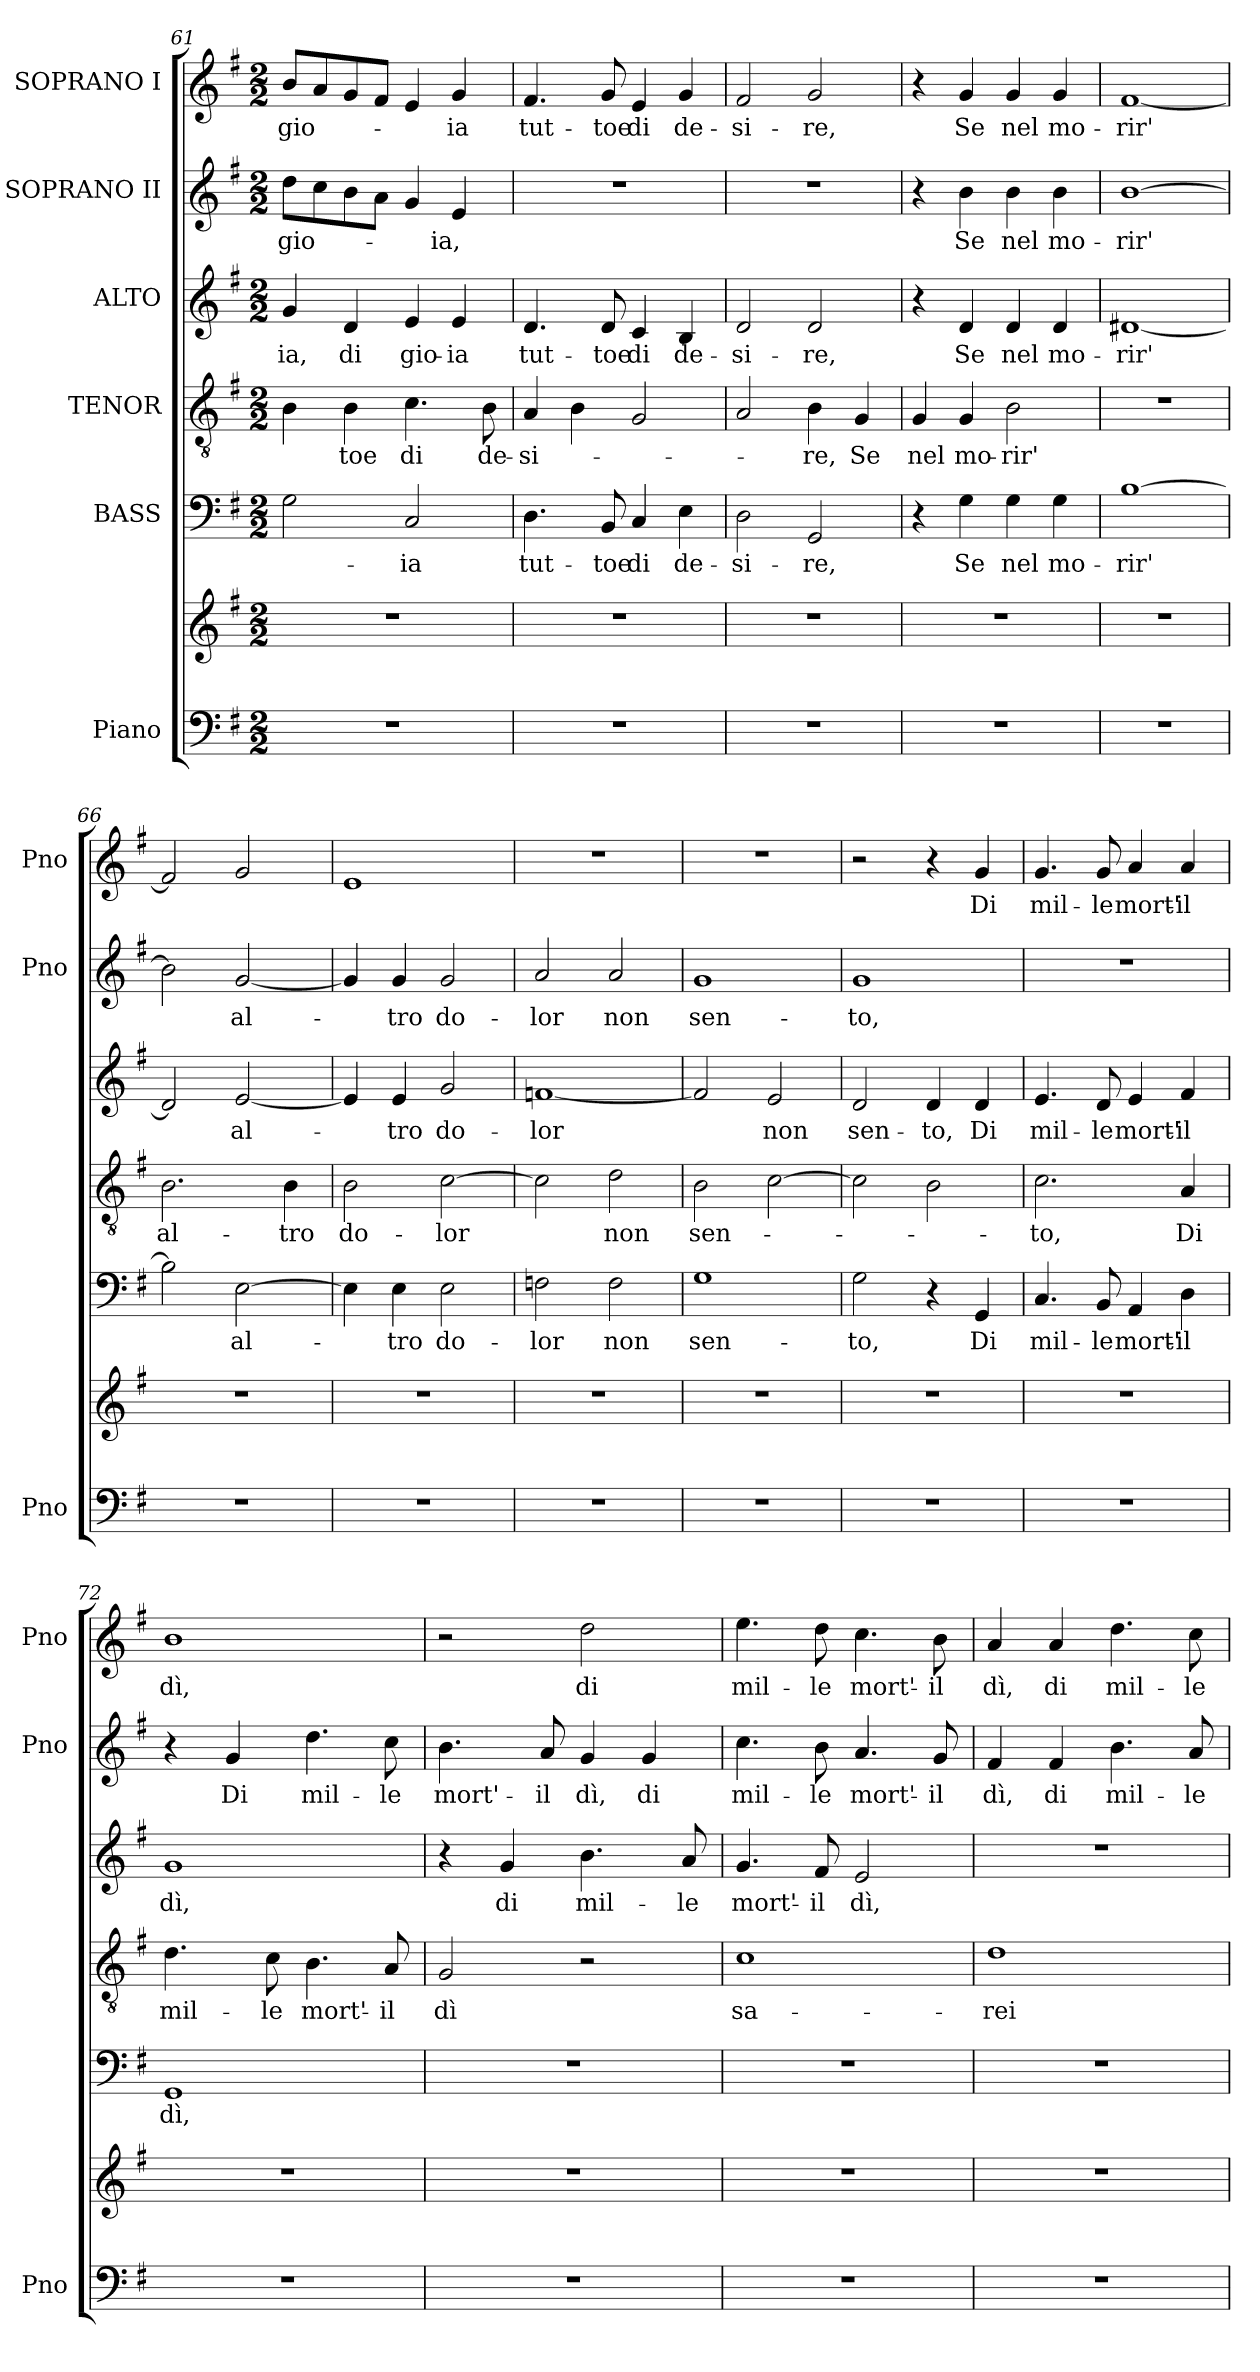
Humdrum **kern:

**kern	**kern	**kern	**text	**kern	**text	**kern	**text	**kern	**text	**kern	**text
*part6	*part6	*part5	*part5	*part4	*part4	*part3	*part3	*part2	*part2	*part1	*part1
*staff7	*staff6	*staff5	*staff5	*staff4	*staff4	*staff3	*staff3	*staff2	*staff2	*staff1	*staff1
*I"Piano	*	*I"BASS	*	*I"TENOR	*	*I"ALTO	*	*I"SOPRANO II	*	*I"SOPRANO I	*
*I'Pno	*	*	*	*	*	*	*	*I'Pno	*	*I'Pno	*
!!LO:LB:g=z
*clefF4	*clefG2	*clefF4	*	*clefGv2	*	*clefG2	*	*clefG2	*	*clefG2	*
*k[f#]	*k[f#]	*k[f#]	*	*k[f#]	*	*k[f#]	*	*k[f#]	*	*k[f#]	*
*G:	*G:	*G:	*	*G:	*	*G:	*	*G:	*	*G:	*
*M2/2	*M2/2	*M2/2	*	*M2/2	*	*M2/2	*	*M2/2	*	*M2/2	*
=61	=61	=61	=61	=61	=61	=61	=61	=61	=61	=61	=61
1r	1r	2G\	-­-	4B\	-­	4g/	-ia,	8dd\L	gio-	8b/L	gio-
.	.	.	.	.	.	.	.	8cc\	.	8a/	.
.	.	.	.	4B\	toe	4d/	di	8b\	.	8g/	.
.	.	.	.	.	.	.	.	8a\J	.	8f#/J	.
.	.	2C/	-ia	4.c\	di	4e/	gio-	4g/	.	4e/	.
.	.	.	.	.	.	4e/	-ia	4e/	-ia,	4g/	-ia
.	.	.	.	8B\	de-	.	.	.	.	.	.
=62	=62	=62	=62	=62	=62	=62	=62	=62	=62	=62	=62
1r	1r	4.D\	tut-	4A/	-si-	4.d/	tut-	1r	.	4.f#/	tut-
.	.	.	.	4B\	.	.	.	.	.	.	.
.	.	8BB/	-toe	.	.	8d/	-toe	.	.	8g/	-toe
.	.	4C/	di	2G/	.	4c/	di	.	.	4e/	di
.	.	4E\	de-	.	.	4B/	de-	.	.	4g/	de-
=63	=63	=63	=63	=63	=63	=63	=63	=63	=63	=63	=63
1r	1r	2D\	-si-	2A/	.	2d/	-si-	1r	.	2f#/	-si-
.	.	2GG/	-re,	4B\	-re,	2d/	-re,	.	.	2g/	-re,
.	.	.	.	4G/	Se	.	.	.	.	.	.
=64	=64	=64	=64	=64	=64	=64	=64	=64	=64	=64	=64
1r	1r	4r	.	4G/	nel	4r	.	4r	.	4r	.
.	.	4G\	Se	4G/	mo-	4d/	Se	4b\	Se	4g/	Se
.	.	4G\	nel	2B\	-rir'	4d/	nel	4b\	nel	4g/	nel
.	.	4G\	mo-	.	.	4d/	mo-	4b\	mo-	4g/	mo-
=65	=65	=65	=65	=65	=65	=65	=65	=65	=65	=65	=65
1r	1r	[1B	-rir'	1r	.	[1d#X	-rir'	[1b	-rir'	[1f#	-rir'
!!LO:LB:g=z
=66	=66	=66	=66	=66	=66	=66	=66	=66	=66	=66	=66
1r	1r	2B\]	.	2.B\	al-	2d#/]	.	2b\]	.	2f#/]	.
.	.	[2E\	al-	.	.	[2e/	al-	[2g/	al-	2g/	.
.	.	.	.	4B\	-tro	.	.	.	.	.	.
=67	=67	=67	=67	=67	=67	=67	=67	=67	=67	=67	=67
1r	1r	4E\]	.	2B\	do-	4e/]	.	4g/]	.	1e	.
.	.	4E\	-tro	.	.	4e/	-tro	4g/	-tro	.	.
.	.	2E\	do-	[2c\	-lor	2g/	do-	2g/	do-	.	.
=68	=68	=68	=68	=68	=68	=68	=68	=68	=68	=68	=68
1r	1r	2Fn\	-lor	2c\]	.	[1fn	-lor	2a/	-lor	1r	.
.	.	2F\	non	2d\	non	.	.	2a/	non	.	.
=69	=69	=69	=69	=69	=69	=69	=69	=69	=69	=69	=69
1r	1r	1G	sen-	2B\	sen-	2f/]	.	1g	sen-	1r	.
.	.	.	.	[2c\	.	2e/	non	.	.	.	.
=70	=70	=70	=70	=70	=70	=70	=70	=70	=70	=70	=70
1r	1r	2G\	-to,	2c\]	.	2d/	sen-	1g	-to,	2r	.
.	.	4r	.	2B\	.	4d/	-to,	.	.	4r	.
.	.	4GG/	Di	.	.	4d/	Di	.	.	4g/	Di
=71	=71	=71	=71	=71	=71	=71	=71	=71	=71	=71	=71
1r	1r	4.C/	mil-	2.c\	-to,	4.e/	mil-	1r	.	4.g/	mil-
.	.	8BB/	-le	.	.	8d/	-le	.	.	8g/	-le
.	.	4AA/	mort'-	.	.	4e/	mort'-	.	.	4a/	mort'-
.	.	4D\	-il	4A/	Di	4f#/	-il	.	.	4a/	-il
!!LO:PB:g=z
=72	=72	=72	=72	=72	=72	=72	=72	=72	=72	=72	=72
1r	1r	1GG	dì,	4.d\	mil-	1g	dì,	4r	.	1b	dì,
.	.	.	.	.	.	.	.	4g/	Di	.	.
.	.	.	.	8c\	-le	.	.	.	.	.	.
.	.	.	.	4.B\	mort'-	.	.	4.dd\	mil-	.	.
.	.	.	.	8A/	-il	.	.	8cc\	-le	.	.
=73	=73	=73	=73	=73	=73	=73	=73	=73	=73	=73	=73
1r	1r	1r	.	2G/	dì	4r	.	4.b\	mort'-	2r	.
.	.	.	.	.	.	4g/	di	.	.	.	.
.	.	.	.	.	.	.	.	8a/	-il	.	.
.	.	.	.	2r	.	4.b\	mil-	4g/	dì,	2dd\	di
.	.	.	.	.	.	.	.	4g/	di	.	.
.	.	.	.	.	.	8a/	-le	.	.	.	.
=74	=74	=74	=74	=74	=74	=74	=74	=74	=74	=74	=74
1r	1r	1r	.	1c	sa-	4.g/	mort'-	4.cc\	mil-	4.ee\	mil-
.	.	.	.	.	.	8f#/	-il	8b\	-le	8dd\	-le
.	.	.	.	.	.	2e/	dì,	4.a/	mort'-	4.cc\	mort'-
.	.	.	.	.	.	.	.	8g/	-il	8b\	-il
=75	=75	=75	=75	=75	=75	=75	=75	=75	=75	=75	=75
1r	1r	1r	.	1d	-rei	1r	.	4f#/	dì,	4a/	dì,
.	.	.	.	.	.	.	.	4f#/	di	4a/	di
.	.	.	.	.	.	.	.	4.b\	mil-	4.dd\	mil-
.	.	.	.	.	.	.	.	8a/	-le	8cc\	-le
=	=	=	=	=	=	=	=	=	=	=	=
*-	*-	*-	*-	*-	*-	*-	*-	*-	*-	*-	*-
